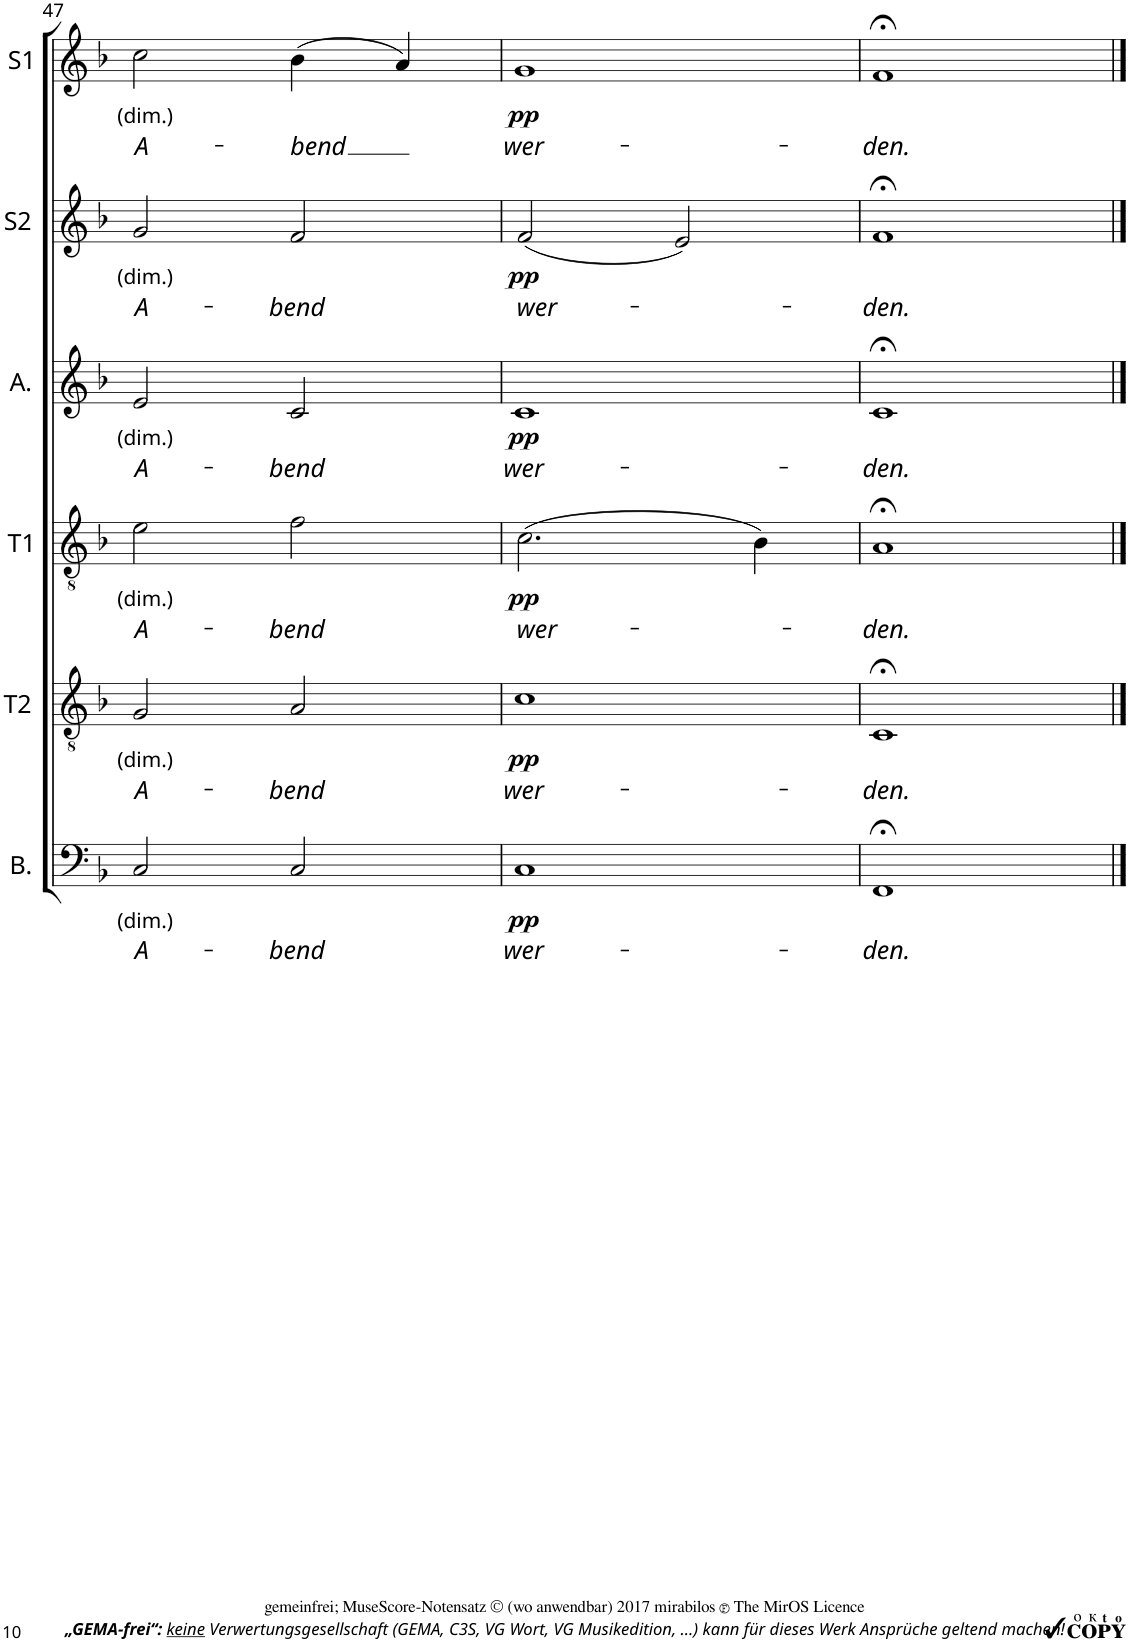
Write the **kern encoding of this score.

**kern	**text	**dynam	**kern	**text	**dynam	**kern	**text	**dynam	**kern	**text	**dynam	**kern	**text	**dynam	**kern	**text	**dynam
*part6	*part6	*part6	*part5	*part5	*part5	*part4	*part4	*part4	*part3	*part3	*part3	*part2	*part2	*part2	*part1	*part1	*part1
*staff6	*staff6	*staff6	*staff5	*staff5	*staff5	*staff4	*staff4	*staff4	*staff3	*staff3	*staff3	*staff2	*staff2	*staff2	*staff1	*staff1	*staff1
*I"Baß	*	*	*I"Tenor 2	*	*	*I"Tenor 1	*	*	*I"Alt (2)	*	*	*I"Sopran 2 o. Alt 1	*	*	*I"Sopran 1	*	*
*I'B.	*	*	*I'T2	*	*	*I'T1	*	*	*I'A.	*	*	*I'S2	*	*	*I'S1	*	*
!!LO:PB:g=z
*clefF4	*	*	*clefGv2	*	*	*clefGv2	*	*	*clefG2	*	*	*clefG2	*	*	*clefG2	*	*
*k[b-]	*	*	*k[b-]	*	*	*k[b-]	*	*	*k[b-]	*	*	*k[b-]	*	*	*k[b-]	*	*
*M4/4	*	*	*M4/4	*	*	*M4/4	*	*	*M4/4	*	*	*M4/4	*	*	*M4/4	*	*
*met(c)	*	*	*met(c)	*	*	*met(c)	*	*	*met(c)	*	*	*met(c)	*	*	*met(c)	*	*
=47	=47	=47	=47	=47	=47	=47	=47	=47	=47	=47	=47	=47	=47	=47	=47	=47	=47
!	!LO:LY:b	!	!	!LO:LY:b	!	!	!LO:LY:b	!	!	!LO:LY:b	!	!	!LO:LY:b	!	!	!LO:LY:b	!
2C/	A-	.	2G/	A-	.	2e\	A-	.	2e/	A-	.	2g/	A-	.	2cc\	A-	.
!	!LO:LY:b	!	!	!LO:LY:b	!	!	!LO:LY:b	!	!	!LO:LY:b	!	!	!LO:LY:b	!	!	!LO:LY:b	!
2C/	-bend	.	2A/	-bend	.	2f\	-bend	.	2c/	-bend	.	2f/	-bend	.	(4b-\	-bend	.
.	.	.	.	.	.	.	.	.	.	.	.	.	.	.	4a/)	.	.
=48	=48	=48	=48	=48	=48	=48	=48	=48	=48	=48	=48	=48	=48	=48	=48	=48	=48
!	!LO:LY:b	!LO:DY:b	!	!LO:LY:b	!LO:DY:b	!	!LO:LY:b	!LO:DY:b	!	!LO:LY:b	!LO:DY:b	!	!LO:LY:b	!LO:DY:b	!	!LO:LY:b	!LO:DY:b
1C	wer-	pp	1c	wer-	pp	(2.c\	wer-	pp	1c	wer-	pp	(2f/	wer-	pp	1g	wer-	pp
.	.	.	.	.	.	.	.	.	.	.	.	2e/)	.	.	.	.	.
.	.	.	.	.	.	4B-\)	.	.	.	.	.	.	.	.	.	.	.
=49	=49	=49	=49	=49	=49	=49	=49	=49	=49	=49	=49	=49	=49	=49	=49	=49	=49
!	!LO:LY:b	!	!	!LO:LY:b	!	!	!LO:LY:b	!	!	!LO:LY:b	!	!	!LO:LY:b	!	!	!LO:LY:b	!
1FF;<	-den.	.	1C;<	-den.	.	1A;<	-den.	.	1c;<	-den.	.	1f;<	-den.	.	1f;<	-den.	.
==	==	==	==	==	==	==	==	==	==	==	==	==	==	==	==	==	==
*-	*-	*-	*-	*-	*-	*-	*-	*-	*-	*-	*-	*-	*-	*-	*-	*-	*-
